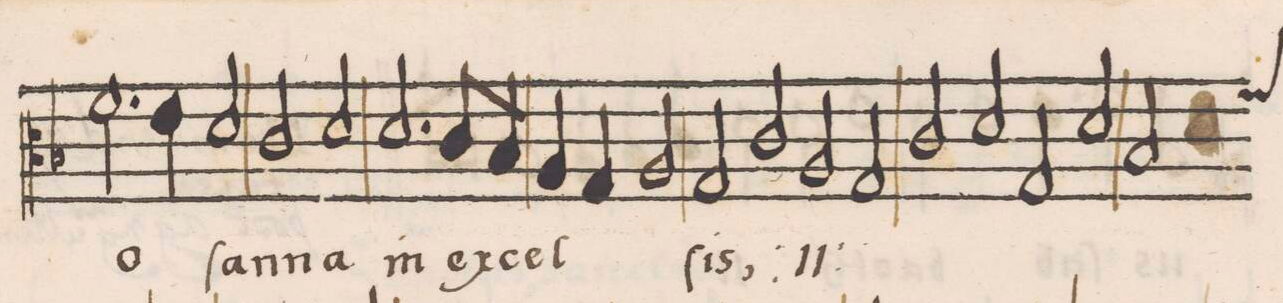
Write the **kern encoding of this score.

**kern	**text	**text
*I"ALTVS	*	*
*clefC3	*	*
*k[b-]	*	*
*met(C|)	*	*
*M2/1	*	*
2.f\	o-	.
4e\	.	.
2d/	-ſan-	.
=77	=77	=77
2c/	.	.
2d/	-na	.
2.d/	in	.
8c/L	ex-	.
8B-/J	.	.
=78-	=78-	=78-
4A/	-cel	.
4G/	.	.
2A/	.	.
2G/	ſis,	.
*	*ij	*
2c/	o-	.
=79-	=79-	=79-
2A/	-ſan-	.
2G/	.	.
2c/	.	.
2d/	.	.
=80-	=80-	=80-
2G/	-na	.
2d/	in	.
2B-/	.	.
*custos:f	*	*
*-	*-	*-
